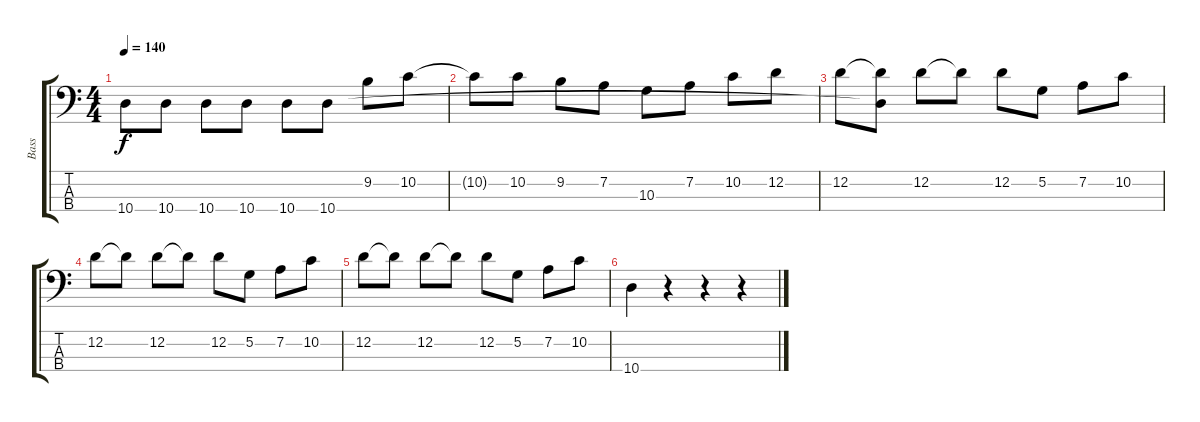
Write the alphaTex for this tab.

\track ("Bass" "Bass") {instrument electricbassfinger}
\staff {score tabs}
\tuning (G2 D2 A1 E1) {hide}
\ts (4 4)
\tempo 140
\clef f4
\ks c
10.4{t}.8{dy f} 10.4.8 10.4.8 10.4.8 10.4.8 10.4.8 9.2.8 10.2.8 |
10.2{t}.8 10.2.8 9.2.8 7.2.8 10.3.8 7.2.8 10.2.8 12.2.8 |
12.2.8 (12.2{t} 10.4{t}).8 12.2.8 12.2{t}.8 12.2.8 5.2.8 7.2.8 10.2.8 |
12.2.8 12.2{t}.8 12.2.8 12.2{t}.8 12.2.8 5.2.8 7.2.8 10.2.8 |
12.2.8 12.2{t}.8 12.2.8 12.2{t}.8 12.2.8 5.2.8 7.2.8 10.2.8 |
10.4.4 r.4 r.4 r.4
